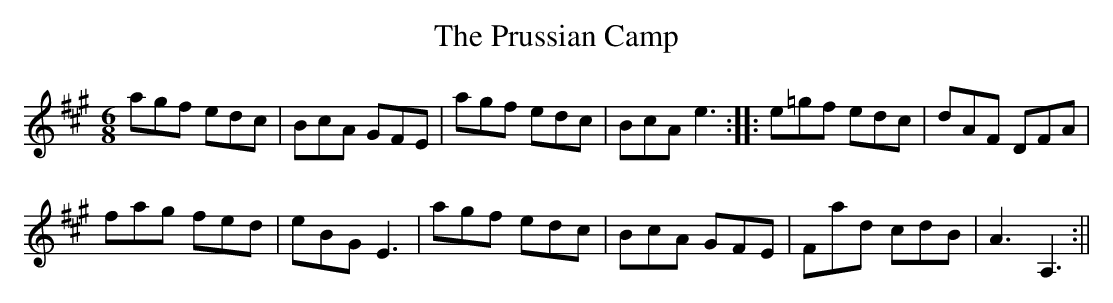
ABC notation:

X:1
T:Prussian Camp, The
M:6/8
L:1/8
K:A
agf edc | BcA GFE | agf edc | BcA e3::e=gf edc | dAF DFA |
fag fed | eBG E3 | agf edc | BcA GFE | Fad cdB | A3 A,3 :||
